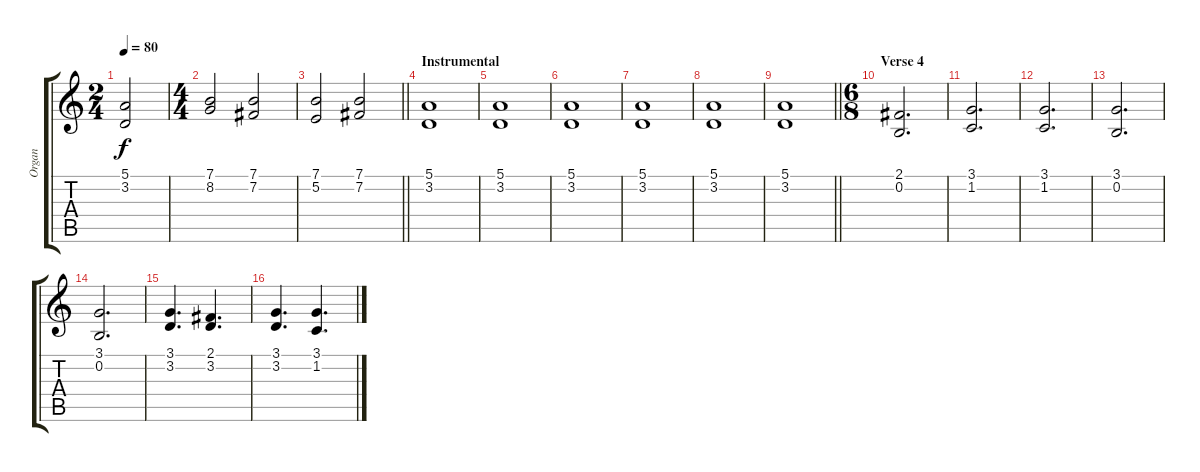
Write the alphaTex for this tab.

\track ("Organ" "Organ") {instrument percussiveorgan}
\staff {score tabs}
\tuning (E4 B3 G3 D3 A2 E2) {hide}
\ts (2 4)
\tempo 80
\clef g2
\ks c
(5.1 3.2).2{dy f} |
\ts (4 4)
(7.1 8.2).2 (7.1 7.2).2 |
\barLineRight lightlight
(7.1 5.2).2 (7.1 7.2).2 |
\section ("" "Instrumental")
(5.1 3.2).1 |
(5.1 3.2).1 |
(5.1 3.2).1 |
(5.1 3.2).1 |
(5.1 3.2).1 |
\barLineRight lightlight
(5.1 3.2).1 |
\ts (6 8)
\section ("" "Verse 4")
(2.1 0.2).2{d} |
(3.1 1.2).2{d} |
(3.1 1.2).2{d} |
(3.1 0.2).2{d} |
(3.1 0.2).2{d} |
(3.1 3.2).4{d} (2.1 3.2).4{d} |
(3.1 3.2).4{d} (3.1 1.2).4{d}
